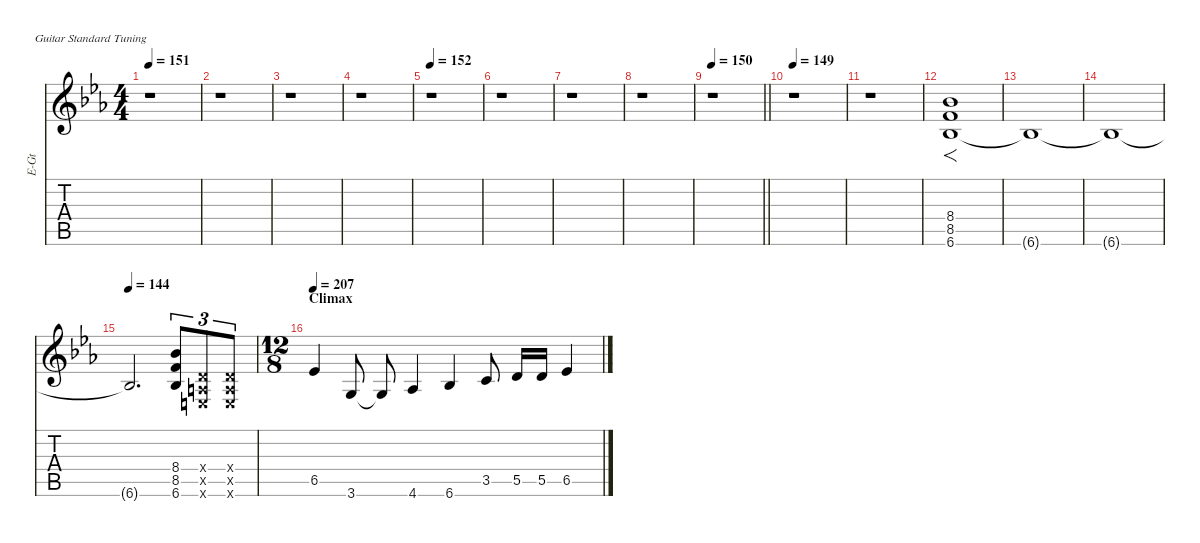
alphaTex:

\defaultSystemsLayout 8
\hideDynamics
\bracketExtendMode nobrackets
\otherSystemsTrackNameOrientation horizontal
\track ("Gtr 1" "E-Gt") {defaultSystemsLayout 8 instrument distortionguitar}
\staff {score tabs}
\tuning (E4 B3 G3 D3 A2 E2)
\ts (4 4)
\tempo 151
\clef g2
\ks eb
r.1{dy f beam Down} |
r.1{beam Down} |
r.1{beam Down} |
r.1{beam Down} |
\tempo 152
r.1{beam Down} |
r.1{beam Down} |
r.1{beam Down} |
r.1{beam Down} |
\tempo 150
\barLineRight lightlight
r.1{beam Down} |
\tempo 149
r.1{beam Down} |
r.1{beam Down} |
(8.4{acc b} 8.5{acc forcenatural} 6.6{acc b}).1{f beam Up} |
6.6{t acc b}.1{beam Up} |
6.6{t acc b}.1{beam Up} |
\tempo 144
6.6{t acc b}.2{d beam Up} (8.4{acc b} 8.5{acc forcenatural} 6.6{acc b}).8{tu (3 2) beam Up} (0.4{x acc forcenatural} 0.5{x acc forcenatural} 0.6{x acc forcenatural}).8{tu (3 2) beam Up} (0.4{x acc forcenatural} 0.5{x acc forcenatural} 0.6{x acc forcenatural}).8{tu (3 2) beam Up} |
\ts (12 8)
\section ("" "Climax")
\tempo 207
6.5{acc b}.4{beam Up} 3.6{acc forcenatural}.8{beam Up} 3.6{t acc forcenatural}.8{beam Up} 4.6{acc b}.4{beam Up} 6.6{acc b}.4{beam Up} 3.5{acc forcenatural}.8{beam Up} 5.5{acc forcenatural}.16{beam Up} 5.5{acc forcenatural}.16{beam Up} 6.5{acc b}.4{beam Up}
